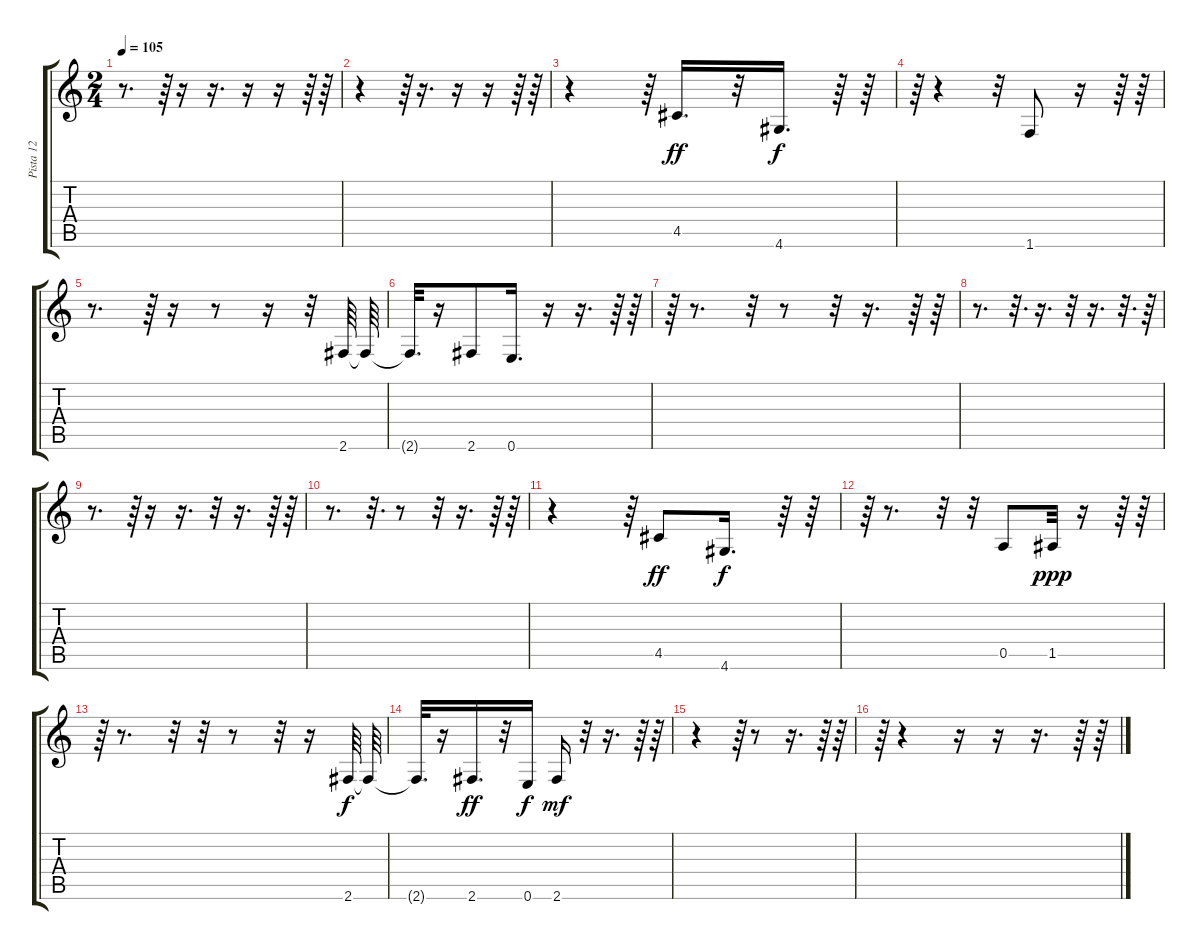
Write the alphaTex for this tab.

\track ("Pista 12" "Pista 12") {instrument electricbassfinger}
\staff {score tabs}
\tuning (E4 B3 G3 D3 A2 E2) {hide}
\ts (2 4)
\tempo 105
\clef g2
\ks c
r.8{d dy f} r.64 r.16 r.16{d} r.16 r.16 r.64 r.64 |
r.4 r.64 r.16{d} r.16 r.16 r.64 r.64 |
r.4 r.64 4.5.16{d dy ff} r.32 4.6.16{d dy f} r.64 r.64 |
r.64 r.4 r.32 1.6.8 r.16 r.64 r.64 |
r.8{d} r.64 r.16 r.8 r.16 r.32 2.6.64 2.6{t}.64 |
2.6{t}.32{d} r.16 2.6.8 0.6.16{d} r.16 r.16{d} r.64 r.64 |
r.64 r.8{d} r.32 r.8 r.32 r.16{d} r.64 r.64 |
r.8{d} r.32{d} r.16{d} r.32 r.16{d} r.32{d} r.64 |
r.8{d} r.64 r.16 r.16{d} r.32 r.16{d} r.64 r.64 |
r.8{d} r.32{d} r.8 r.32 r.16{d} r.64 r.64 |
r.4 r.64 4.5.8{dy ff} 4.6.16{d dy f} r.64 r.64 |
r.64 r.8{d} r.32 r.32 0.5.8 1.5.32{dy ppp} r.16 r.64 r.64 |
r.64 r.8{d} r.32 r.32 r.8 r.32 r.16 2.6.64{dy f} 2.6{t}.64 |
2.6{t}.32{d} r.16 2.6.16{d dy ff} r.32 0.6.16{dy f} 2.6.16{dy mf} r.32 r.16{d} r.64 r.64 |
r.4 r.64 r.8 r.16{d} r.64 r.64 |
r.64 r.4 r.16 r.16 r.16{d} r.64 r.64
